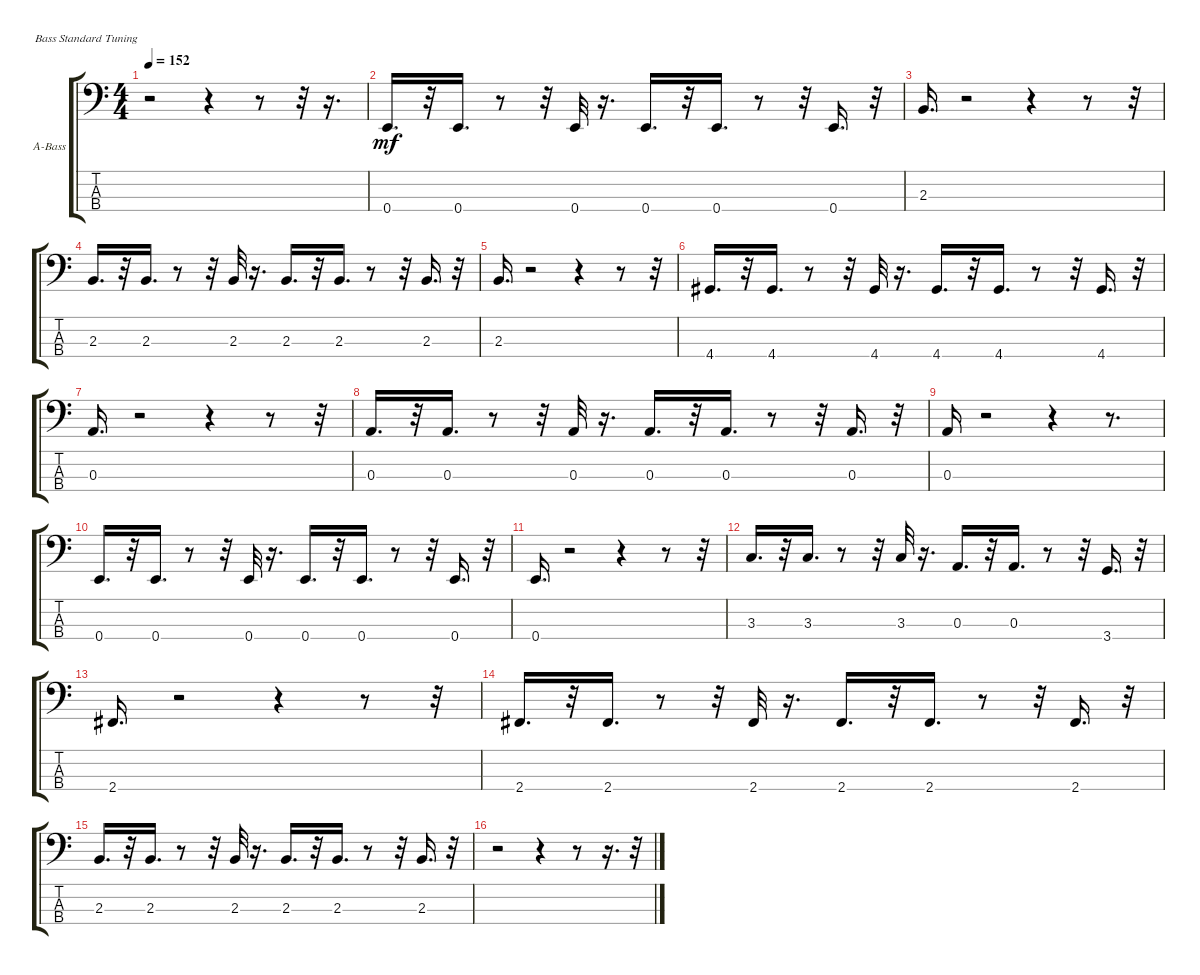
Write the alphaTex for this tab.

\bracketExtendMode groupsimilarinstruments
\firstSystemTrackNameOrientation horizontal
\otherSystemsTrackNameOrientation horizontal
\track ("" "A-Bass") {instrument acousticbass}
\staff {score tabs}
\tuning (G2 D2 A1 E1)
\ts (4 4)
\tempo 152
\clef f4
\ks c
r.2{dy mf} r.4 r.8 r.32 r.16{d} |
0.4.16{d} r.32 0.4.16{d} r.8 r.32 0.4.32 r.16{d} 0.4.16{d} r.32 0.4.16{d} r.8 r.32 0.4.16{d} r.32 |
2.3.16{d} r.2 r.4 r.8 r.32 |
2.3.16{d} r.32 2.3.16{d} r.8 r.32 2.3.32 r.16{d} 2.3.16{d} r.32 2.3.16{d} r.8 r.32 2.3.16{d} r.32 |
2.3.16{d} r.2 r.4 r.8 r.32 |
4.4.16{d} r.32 4.4.16{d} r.8 r.32 4.4.32 r.16{d} 4.4.16{d} r.32 4.4.16{d} r.8 r.32 4.4.16{d} r.32 |
0.3.16{d} r.2 r.4 r.8 r.32 |
0.3.16{d} r.32 0.3.16{d} r.8 r.32 0.3.32 r.16{d} 0.3.16{d} r.32 0.3.16{d} r.8 r.32 0.3.16{d} r.32 |
0.3.16 r.2 r.4 r.8{d} |
0.4.16{d} r.32 0.4.16{d} r.8 r.32 0.4.32 r.16{d} 0.4.16{d} r.32 0.4.16{d} r.8 r.32 0.4.16{d} r.32 |
0.4.16{d} r.2 r.4 r.8 r.32 |
3.3.16{d} r.32 3.3.16{d} r.8 r.32 3.3.32 r.16{d} 0.3.16{d} r.32 0.3.16{d} r.8 r.32 3.4.16{d} r.32 |
2.4.16{d} r.2 r.4 r.8 r.32 |
2.4.16{d} r.32 2.4.16{d} r.8 r.32 2.4.32 r.16{d} 2.4.16{d} r.32 2.4.16{d} r.8 r.32 2.4.16{d} r.32 |
2.3.16{d} r.32 2.3.16{d} r.8 r.32 2.3.32 r.16{d} 2.3.16{d} r.32 2.3.16{d} r.8 r.32 2.3.16{d} r.32 |
r.2 r.4 r.8 r.16{d} r.32
